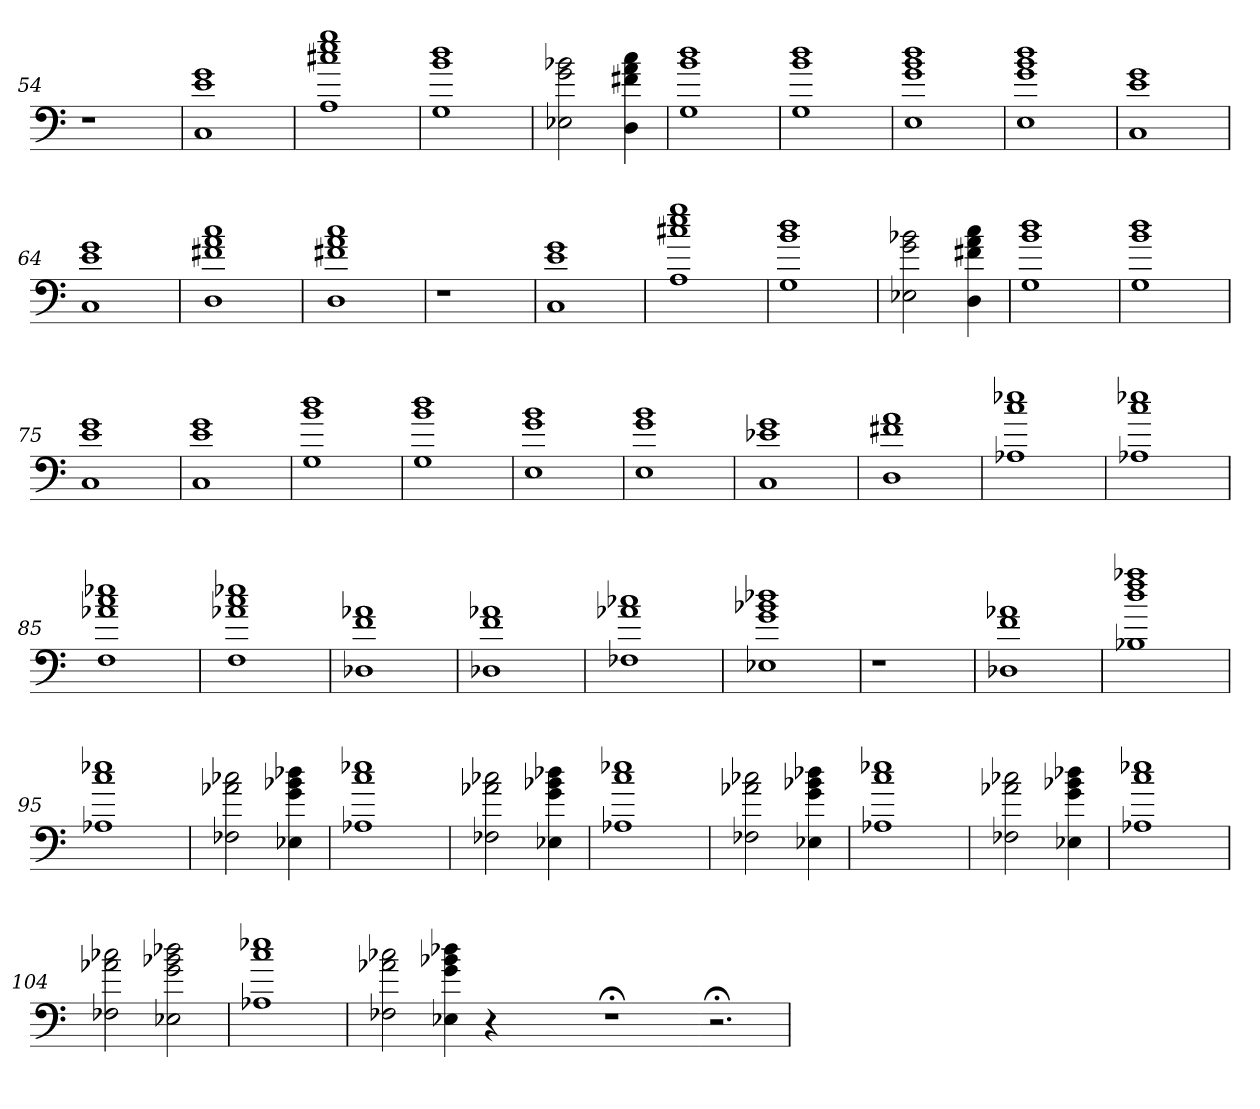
**kern
*part1
*staff1
=54
1r
=55
1C 1e 1g
=56
1A 1cc#X 1ee 1gg
=57
1G 1b 1dd
=58
2E-X 2g 2b-X
4D 4f#X 4a 4cc
=59
1G 1b 1dd
=60
1G 1b 1dd
=61
1E 1g 1b 1dd
=62
1E 1g 1b 1dd
=63
1C 1e 1g
=64
1C 1e 1g
=65
1D 1f#X 1a 1cc
=66
1D 1f#X 1a 1cc
=67
1r
=68
1r
=69
1C 1e 1g
=70
1A 1cc#X 1ee 1gg
=71
1G 1b 1dd
=72
2E-X 2g 2b-X
4D 4f#X 4a 4cc
=73
1G 1b 1dd
=74
1G 1b 1dd
=75
1C 1e 1g
=76
1C 1e 1g
=77
1G 1b 1dd
=78
1G 1b 1dd
=79
1E 1g 1b
=80
1E 1g 1b
=81
1C 1e-X 1g
=82
1D 1f#X 1a
=83
1A-X 1cc 1ee-X
=84
1A-X 1cc 1ee-X
=85
1F 1a-X 1cc 1ee-X
=86
1F 1a-X 1cc 1ee-X
=87
1D-X 1f 1a-X
=88
1D-X 1f 1a-X
=89
1F-X 1a-X 1cc-X
=90
1E-X 1g 1b-X 1dd-X
=91
1r
=92
1r
=93
1D-X 1f 1a-X
=94
1B-X 1dd 1ff 1aa-X
=95
1A-X 1cc 1ee-X
=96
2F-X 2a-X 2cc-X
4E-X 4g 4b-X 4dd-X
=97
1A-X 1cc 1ee-X
=98
2F-X 2a-X 2cc-X
4E-X 4g 4b-X 4dd-X
=99
1A-X 1cc 1ee-X
=100
2F-X 2a-X 2cc-X
4E-X 4g 4b-X 4dd-X
=101
1A-X 1cc 1ee-X
=102
2F-X 2a-X 2cc-X
4E-X 4g 4b-X 4dd-X
=103
1A-X 1cc 1ee-X
=104
2F-X 2a-X 2cc-X
2E-X 2g 2b-X 2dd-X
=105
1A-X 1cc 1ee-X
=106
2F-X 2a-X 2cc-X
4E-X 4g 4b-X 4dd-X
4r
2.ryy
1r;<
=107-
2.r;<
=
*-
